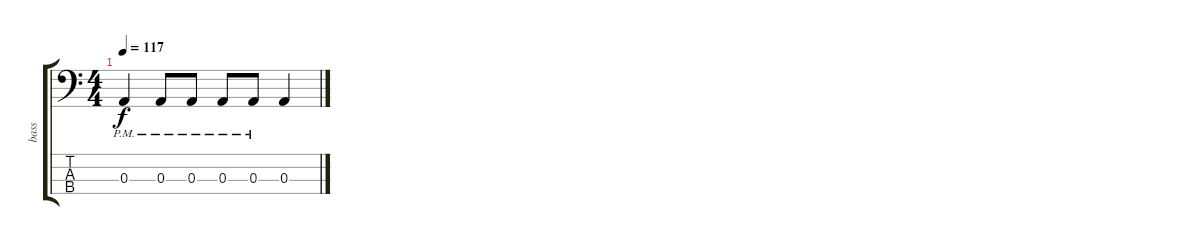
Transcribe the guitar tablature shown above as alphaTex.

\track ("bass" "bass") {instrument electricguitarclean}
\staff {score tabs}
\tuning (G2 D2 A1 E1) {hide}
\ts (4 4)
\tempo 117
\clef f4
\ks c
0.3{pm}.4{dy f} 0.3{pm}.8 0.3{pm}.8 0.3{pm}.8 0.3{pm}.8 0.3.4
